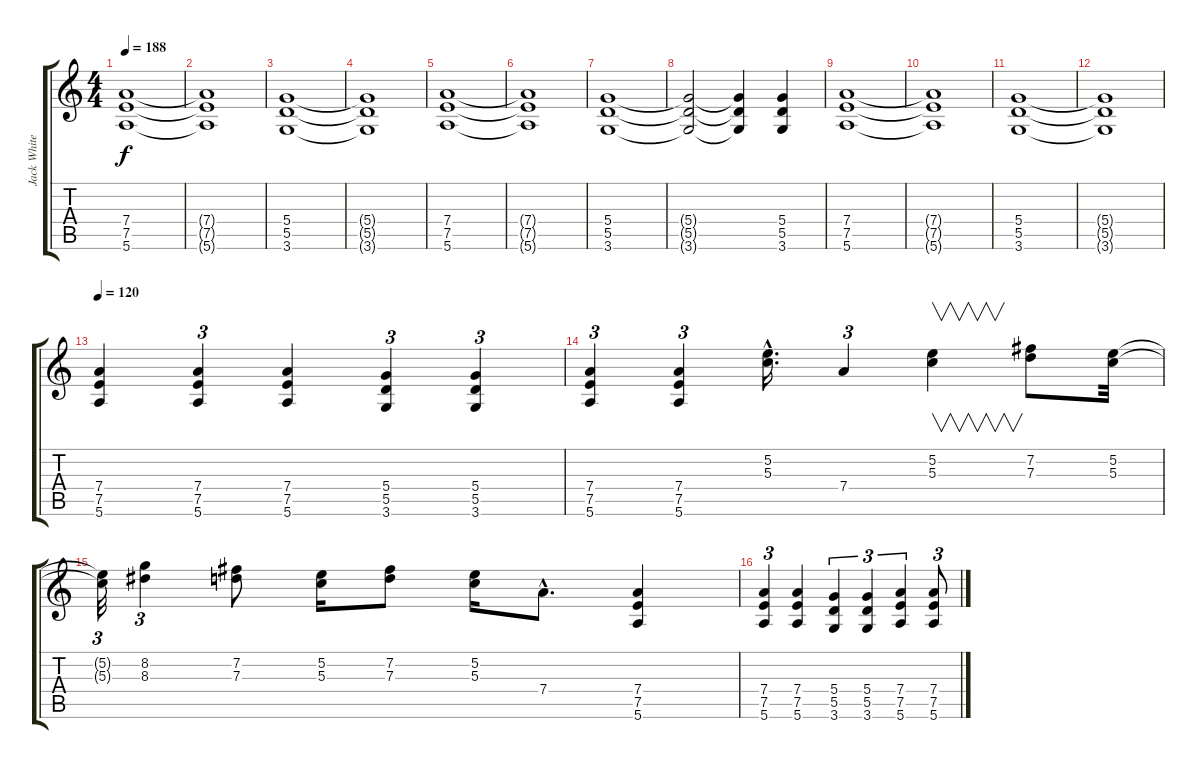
\track ("Jack White" "Jack White") {instrument distortionguitar}
\staff {score tabs}
\tuning (E4 B3 G3 D3 A2 E2) {hide}
\ts (4 4)
\tempo 188
\clef g2
\ks c
(7.4 7.5 5.6).1{dy f} |
(7.4{t} 7.5{t} 5.6{t}).1 |
(5.4 5.5 3.6).1 |
(5.4{t} 5.5{t} 3.6{t}).1 |
(7.4 7.5 5.6).1 |
(7.4{t} 7.5{t} 5.6{t}).1 |
(5.4 5.5 3.6).1 |
(5.4{t} 5.5{t} 3.6{t}).2 (5.4{t} 5.5{t} 3.6{t}).4 (5.4 5.5 3.6).4 |
(7.4 7.5 5.6).1 |
(7.4{t} 7.5{t} 5.6{t}).1 |
(5.4 5.5 3.6).1 |
(5.4{t} 5.5{t} 3.6{t}).1 |
\tempo 120
(7.4 7.5 5.6).4 (7.4 7.5 5.6).4{tu (3 2)} (7.4 7.5 5.6).4 (5.4 5.5 3.6).4{tu (3 2)} (5.4 5.5 3.6).4{tu (3 2)} |
(7.4 7.5 5.6).4{tu (3 2)} (7.4 7.5 5.6).4{tu (3 2)} (5.2{hac} 5.3{hac}).16{d} 7.4.4{tu (3 2)} (5.2 5.3).4{v} (7.2 7.3).8 (5.2 5.3).32 |
(5.2{t} 5.3{t}).32{tu (3 2)} (8.2 8.3).4{tu (3 2)} (7.2 7.3).8 (5.2 5.3).16 (7.2 7.3).8 (5.2 5.3).16 7.4{hac}.8{d} (7.4 7.5 5.6).4 |
(7.4 7.5 5.6).4{tu (3 2)} (7.4 7.5 5.6).4 (5.4 5.5 3.6).4{tu (3 2)} (5.4 5.5 3.6).4{tu (3 2)} (7.4 7.5 5.6).4{tu (3 2)} (7.4 7.5 5.6).8{tu (3 2)}
